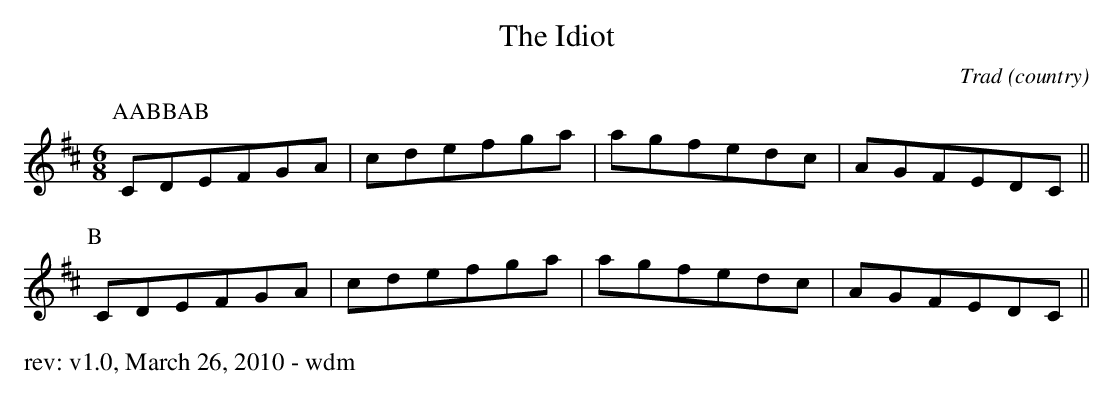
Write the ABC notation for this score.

X:1
T: The Idiot
O: Trad (country)
M: 6/8
K: Dmaj
P: AABBAB
P:A
CDEFGA|cdefga|agfedc|AGFEDC||
P:B
CDEFGA|cdefga|agfedc|AGFEDC||
